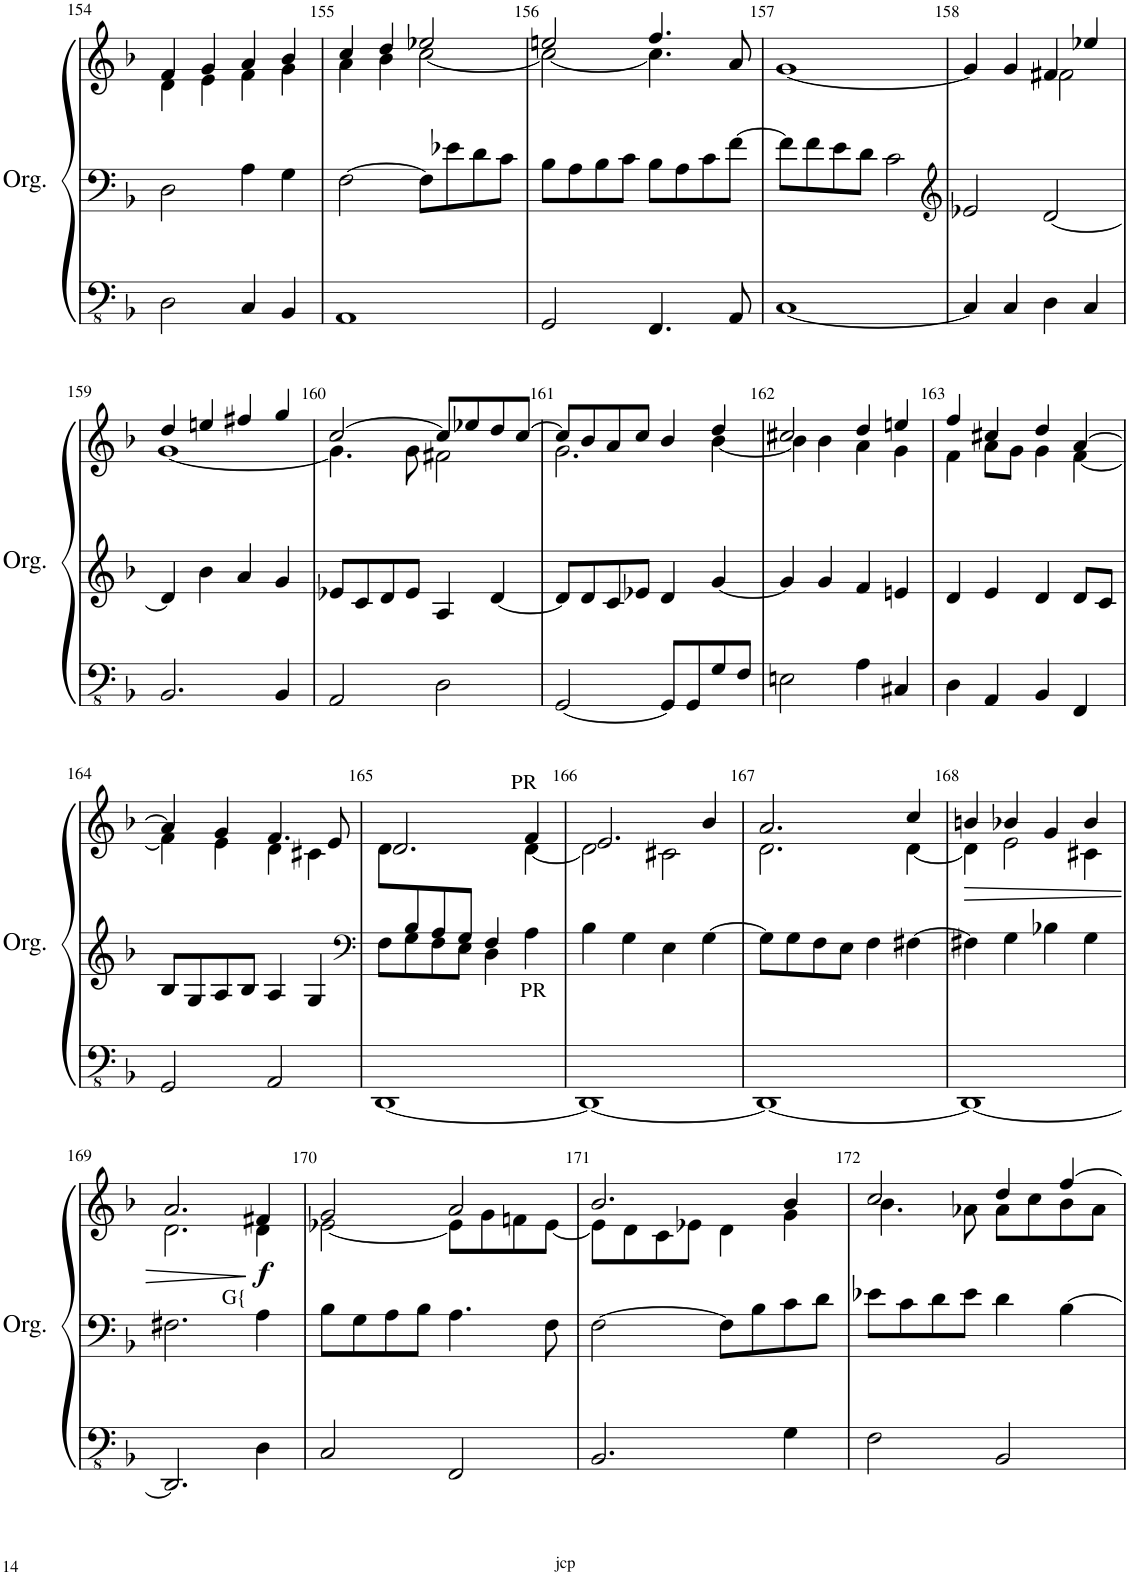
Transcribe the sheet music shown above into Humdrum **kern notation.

**kern	**kern	**kern	**dynam
*part1	*part1	*part1	*part1
*staff3	*staff2	*staff1	*staff1/2/3
*I"Orgue à tuyaux	*	*	*
*I'Org.	*	*	*
!!LO:PB:g=z
*clefFv4	*clefF4	*clefG2	*
*k[b-]	*k[b-]	*k[b-]	*
*M4/4	*M4/4	*M4/4	*
*met(c)	*met(c)	*met(c)	*
=154	=154	=154	=154
*	*	*^	*
2DD\	2D\	4f/	4d\	.
.	.	4g/	4e\	.
4CC/	4A\	4a/	4f\	.
4BBB-/	4G\	4b-/	4g\	.
=155	=155	=155	=155	=155
1AAA	[2F\	4cc/	4a\	.
.	.	4dd/	4b-\	.
.	8F\L]	2ee-X/	[2cc\	.
.	8e-X\	.	.	.
.	8d\	.	.	.
.	8c\J	.	.	.
=156	=156	=156	=156	=156
2GGG/	8B-\L	2een/	2cc\_	.
.	8A\	.	.	.
.	8B-\	.	.	.
.	8c\J	.	.	.
4.FFF/	8B-\L	4.ff/	4.cc\]	.
.	8A\	.	.	.
.	8c\	.	.	.
8AAA/	[8f\J	8a/	8ryy	.
*	*	*v	*v	*
=157	=157	=157	=157
[1CC	8f\L]	[1g	.
.	8f\	.	.
.	8e\	.	.
.	8d\J	.	.
.	2c\	.	.
=158	=158	=158	=158
*	*clefG2	*	*
*	*	*^	*
4CC/]	2e-X/	4g/]	2ryy	.
4CC/	.	4g/	.	.
4DD\	[2d/	4f#X/	2f#\	.
4CC/	.	4ee-X/	.	.
!!LO:LB:g=z	!!
=159	=159	=159	=159	=159
2.BBB-/	4d/]	4dd/	[1g	.
.	4b-\	4een/	.	.
.	4a/	4ff#X/	.	.
4BBB-/	4g/	4gg/	.	.
=160	=160	=160	=160	=160
2AAA/	8e-X/L	[2cc/	4.g\]	.
.	8c/	.	.	.
.	8d/	.	.	.
.	8e-/J	.	8g\	.
2DD\	4A/	8cc/L]	2f#X\	.
.	.	8ee-X/	.	.
.	[4d/	8dd/	.	.
.	.	[8cc/J	.	.
=161	=161	=161	=161	=161
[2GGG/	8d/L]	8cc/L]	2.g\	.
.	8d/	8b-/	.	.
.	8c/	8a/	.	.
.	8e-X/J	8cc/J	.	.
8GGG/L]	4d/	4b-/	.	.
8GGG/	.	.	.	.
8GG/	[4g/	4dd/	[4b-\	.
8FF/J	.	.	.	.
=162	=162	=162	=162	=162
2EEn\	4g/]	2cc#X/	4b-\]	.
.	4g/	.	4b-\	.
4AA\	4f/	4dd/	4a\	.
4CC#X/	4en/	4een/	4g\	.
=163	=163	=163	=163	=163
4DD\	4d/	4ff/	4f\	.
4AAA/	4e/	4cc#X/	8a\L	.
.	.	.	8g\J	.
4BBB-/	4d/	4dd/	4g\	.
4FFF/	8d/L	[4a/	[4f\	.
.	8c/J	.	.	.
!!LO:LB:g=z	!!
=164	=164	=164	=164	=164
2GGG/	8B-/L	4a/]	4f\]	.
.	8G/	.	.	.
.	8A/	4g/	4e\	.
.	8B-/J	.	.	.
2AAA/	4A/	4.f/	4d\	.
.	4G/	.	4c#X\	.
.	.	8e/	.	.
*	*	*v	*v	*
=165	=165	=165	=165
*	*clefF4	*	*
*	*^	*^	*
*	*	*	*	*^	*
[1DDD	8ryy	8F\L	2.d/	2.ryy	8d\L	.
.	8B-/	8G\	.	.	2..ryy	.
.	8A/	8F\	.	.	.	.
.	8G/J	8E\J	.	.	.	.
.	4F/	4D\	.	.	.	.
!	!	!	!LO:TX:a:t=PR	!	!	!
!	!LO:TX:b:t=PR	!	!	!	!	!
.	4ryy	4A\	4f/	[4d\	.	.
*	*v	*v	*	*	*	*
*	*	*	*v	*v	*
=166	=166	=166	=166	=166
1DDD_	4B-\	2.e/	2d\]	.
.	4G\	.	.	.
.	4E\	.	2c#X\	.
.	[4G\	4b-/	.	.
=167	=167	=167	=167	=167
1DDD_	8G\L]	2.a/	2.d\	.
.	8G\	.	.	.
.	8F\	.	.	.
.	8E\J	.	.	.
.	4F\	.	.	.
.	[4F#X\	4cc/	[4d\	.
=168	=168	=168	=168	=168
!	!	!	!	!LO:HP:b
1DDD_	4F#X\]	4bn/	4d\]	>
.	4G\	4b-X/	2e\	.
.	4B-X\	4g/	.	.
.	4G\	4b-/	4c#X\	.
!!LO:LB:g=z	!!
=169	=169	=169	=169	=169
2.DDD/]	2.F#X\	2.a/	2.d\	.
!	!	!LO:TX:b:t=G{	!	!
!	!	!	!	!LO:DY:n=1:b
4DD\	4A\	4f#X/	4d\	] f
=170	=170	=170	=170	=170
2CC/	8B-\L	2g/	[2e-X\	.
.	8G\	.	.	.
.	8A\	.	.	.
.	8B-\J	.	.	.
2FFF/	4.A\	2a/	8e-\L]	.
.	.	.	8g\	.
.	.	.	8fn\	.
.	8F\	.	[8e-\J	.
=171	=171	=171	=171	=171
2.BBB-/	[2F\	2.b-/	8e-\L]	.
.	.	.	8d\	.
.	.	.	8c\	.
.	.	.	8e-X\J	.
.	8F\L]	.	4d\	.
.	8B-\	.	.	.
4GG\	8c\	4b-/	4g\	.
.	8d\J	.	.	.
=172	=172	=172	=172	=172
2FF\	8e-X\L	2cc/	4.b-\	.
.	8c\	.	.	.
.	8d\	.	.	.
.	8e-\J	.	8a-X\	.
2BBB-/	4d\	4dd/	8a-\L	.
.	.	.	8cc\	.
.	[4B-\	[4ff/	8b-\	.
.	.	.	8a-\J	.
*	*	*v	*v	*
=	=	=	=
*-	*-	*-	*-
